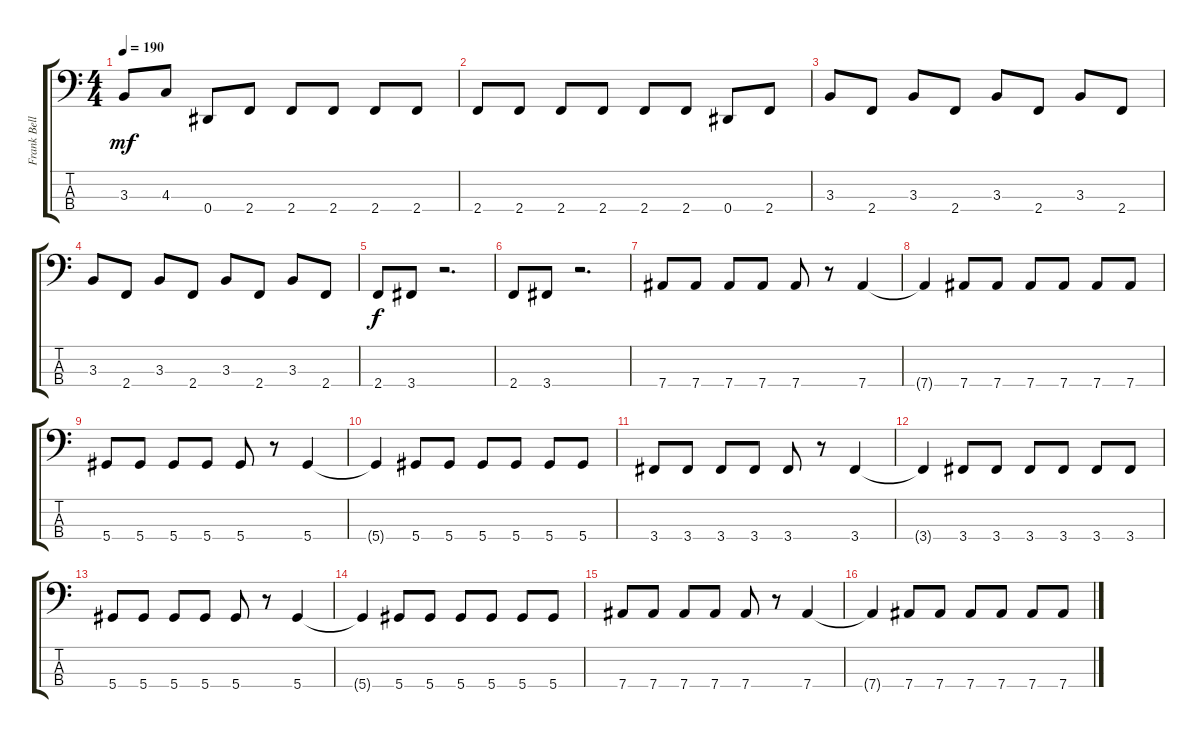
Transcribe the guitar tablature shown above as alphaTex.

\track ("Frank Bello" "Frank Bell") {instrument electricbassfinger}
\staff {score tabs}
\tuning (Gb2 Db2 Ab1 Eb1) {hide}
\ts (4 4)
\tempo 190
\clef f4
\ks c
3.3.8{dy mf} 4.3.8 0.4.8 2.4.8 2.4.8 2.4.8 2.4.8 2.4.8 |
2.4.8 2.4.8 2.4.8 2.4.8 2.4.8 2.4.8 0.4.8 2.4.8 |
3.3.8 2.4.8 3.3.8 2.4.8 3.3.8 2.4.8 3.3.8 2.4.8 |
3.3.8 2.4.8 3.3.8 2.4.8 3.3.8 2.4.8 3.3.8 2.4.8 |
2.4.8{dy f} 3.4.8 r.2{d} |
2.4.8 3.4.8 r.2{d} |
7.4.8 7.4.8 7.4.8 7.4.8 7.4.8 r.8 7.4.4 |
7.4{t}.4 7.4.8 7.4.8 7.4.8 7.4.8 7.4.8 7.4.8 |
5.4.8 5.4.8 5.4.8 5.4.8 5.4.8 r.8 5.4.4 |
5.4{t}.4 5.4.8 5.4.8 5.4.8 5.4.8 5.4.8 5.4.8 |
3.4.8 3.4.8 3.4.8 3.4.8 3.4.8 r.8 3.4.4 |
3.4{t}.4 3.4.8 3.4.8 3.4.8 3.4.8 3.4.8 3.4.8 |
5.4.8 5.4.8 5.4.8 5.4.8 5.4.8 r.8 5.4.4 |
5.4{t}.4 5.4.8 5.4.8 5.4.8 5.4.8 5.4.8 5.4.8 |
7.4.8 7.4.8 7.4.8 7.4.8 7.4.8 r.8 7.4.4 |
7.4{t}.4 7.4.8 7.4.8 7.4.8 7.4.8 7.4.8 7.4.8
